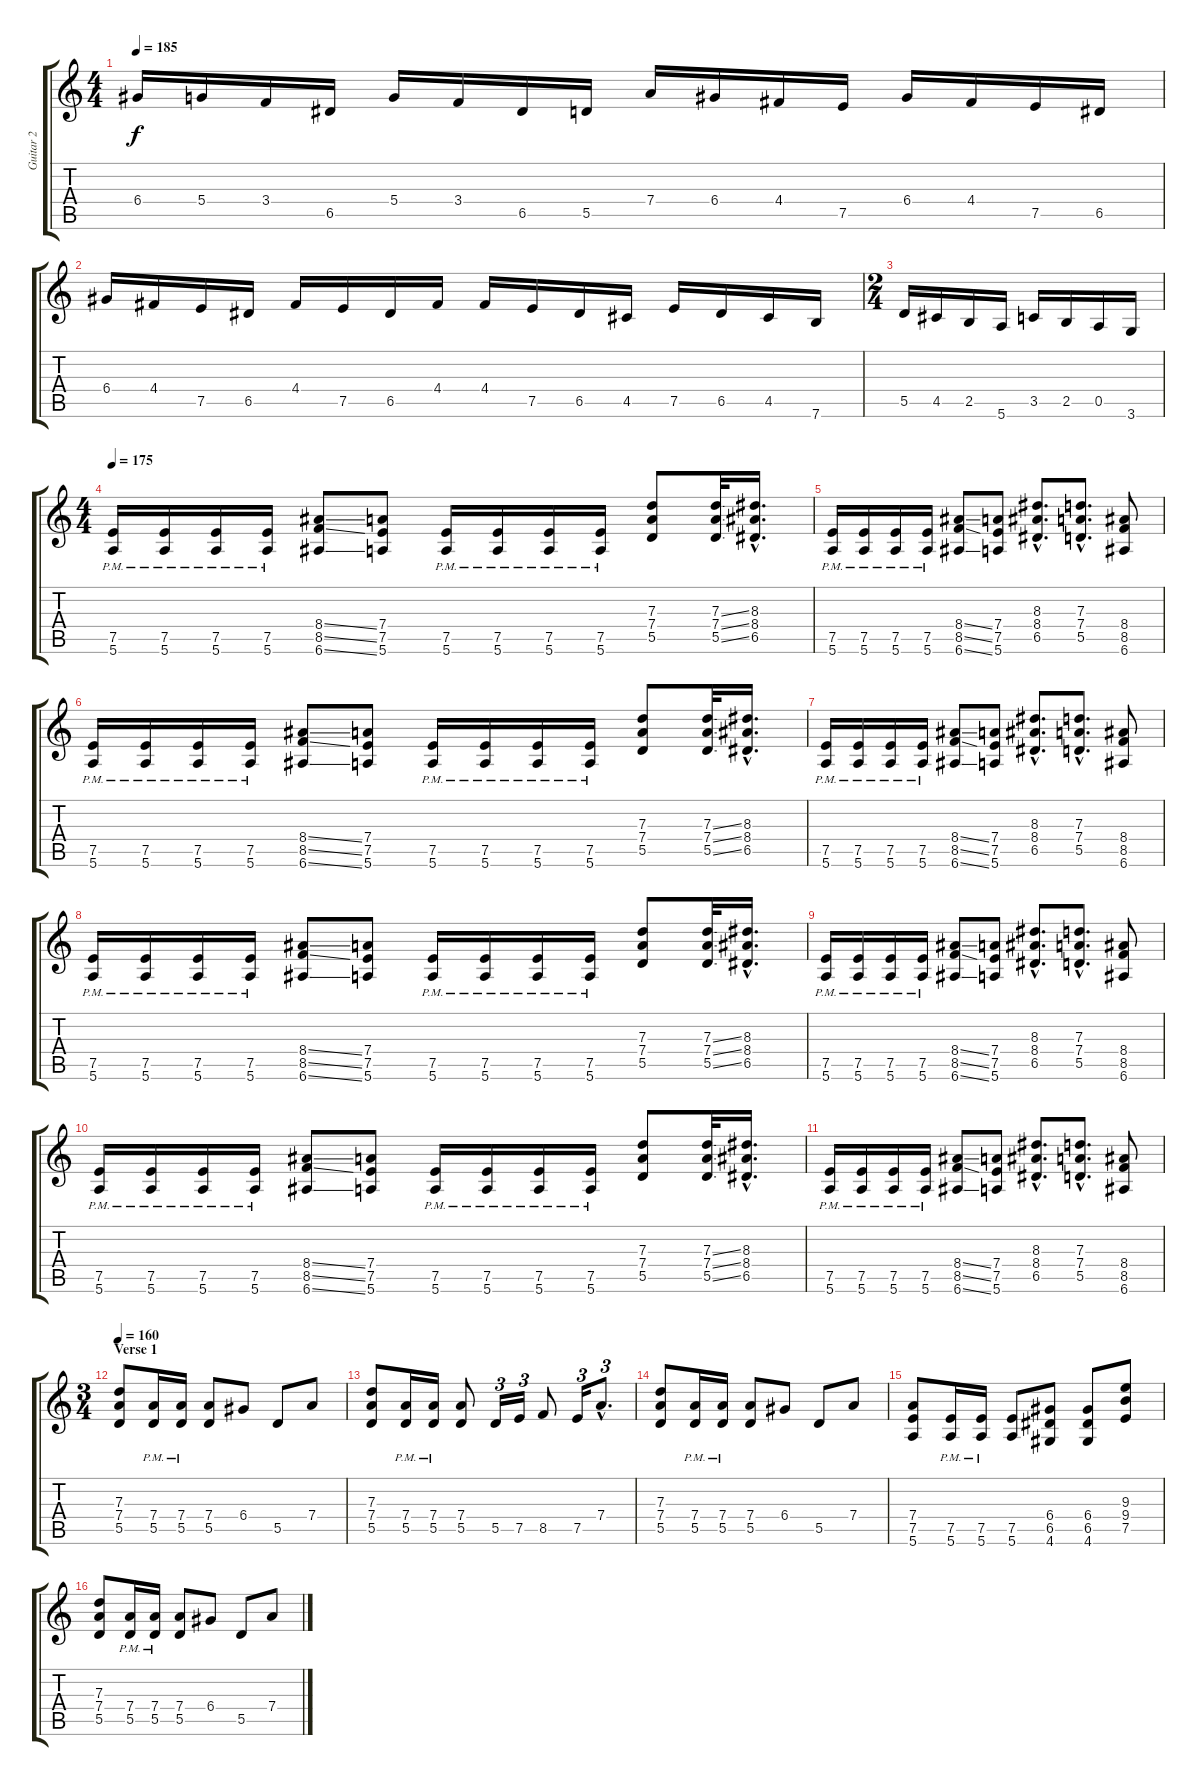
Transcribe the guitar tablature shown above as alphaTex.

\track ("Guitar 2" "Guitar 2") {instrument distortionguitar}
\staff {score tabs}
\tuning (E4 B3 G3 D3 A2 E2) {hide}
\ts (4 4)
\tempo 185
\clef g2
\ks c
6.4.16{dy f} 5.4.16 3.4.16 6.5.16 5.4.16 3.4.16 6.5.16 5.5.16 7.4.16 6.4.16 4.4.16 7.5.16 6.4.16 4.4.16 7.5.16 6.5.16 |
6.4.16 4.4.16 7.5.16 6.5.16 4.4.16 7.5.16 6.5.16 4.4.16 4.4.16 7.5.16 6.5.16 4.5.16 7.5.16 6.5.16 4.5.16 7.6.16 |
\ts (2 4)
5.5.16 4.5.16 2.5.16 5.6.16 3.5.16 2.5.16 0.5.16 3.6.16 |
\ts (4 4)
\tempo 175
(7.5{pm} 5.6{pm}).16 (7.5{pm} 5.6{pm}).16 (7.5{pm} 5.6{pm}).16 (7.5{pm} 5.6{pm}).16 (8.4{ss} 8.5{ss} 6.6{ss}).8 (7.4 7.5 5.6).8 (7.5{pm} 5.6{pm}).16 (7.5{pm} 5.6{pm}).16 (7.5{pm} 5.6{pm}).16 (7.5{pm} 5.6{pm}).16 (7.3 7.4 5.5).8 (7.3{ss} 7.4{ss} 5.5{ss}).32 (8.3{hac} 8.4{hac} 6.5{hac}).16{d} |
(7.5{pm} 5.6{pm}).16 (7.5{pm} 5.6{pm}).16 (7.5{pm} 5.6{pm}).16 (7.5{pm} 5.6{pm}).16 (8.4{ss} 8.5{ss} 6.6{ss}).8 (7.4 7.5 5.6).8 (8.3{hac} 8.4{hac} 6.5{hac}).8{d} (7.3{hac} 7.4{hac} 5.5{hac}).8{d} (8.4 8.5 6.6).8 |
(7.5{pm} 5.6{pm}).16 (7.5{pm} 5.6{pm}).16 (7.5{pm} 5.6{pm}).16 (7.5{pm} 5.6{pm}).16 (8.4{ss} 8.5{ss} 6.6{ss}).8 (7.4 7.5 5.6).8 (7.5{pm} 5.6{pm}).16 (7.5{pm} 5.6{pm}).16 (7.5{pm} 5.6{pm}).16 (7.5{pm} 5.6{pm}).16 (7.3 7.4 5.5).8 (7.3{ss} 7.4{ss} 5.5{ss}).32 (8.3{hac} 8.4{hac} 6.5{hac}).16{d} |
(7.5{pm} 5.6{pm}).16 (7.5{pm} 5.6{pm}).16 (7.5{pm} 5.6{pm}).16 (7.5{pm} 5.6{pm}).16 (8.4{ss} 8.5{ss} 6.6{ss}).8 (7.4 7.5 5.6).8 (8.3{hac} 8.4{hac} 6.5{hac}).8{d} (7.3{hac} 7.4{hac} 5.5{hac}).8{d} (8.4 8.5 6.6).8 |
(7.5{pm} 5.6{pm}).16 (7.5{pm} 5.6{pm}).16 (7.5{pm} 5.6{pm}).16 (7.5{pm} 5.6{pm}).16 (8.4{ss} 8.5{ss} 6.6{ss}).8 (7.4 7.5 5.6).8 (7.5{pm} 5.6{pm}).16 (7.5{pm} 5.6{pm}).16 (7.5{pm} 5.6{pm}).16 (7.5{pm} 5.6{pm}).16 (7.3 7.4 5.5).8 (7.3{ss} 7.4{ss} 5.5{ss}).32 (8.3{hac} 8.4{hac} 6.5{hac}).16{d} |
(7.5{pm} 5.6{pm}).16 (7.5{pm} 5.6{pm}).16 (7.5{pm} 5.6{pm}).16 (7.5{pm} 5.6{pm}).16 (8.4{ss} 8.5{ss} 6.6{ss}).8 (7.4 7.5 5.6).8 (8.3{hac} 8.4{hac} 6.5{hac}).8{d} (7.3{hac} 7.4{hac} 5.5{hac}).8{d} (8.4 8.5 6.6).8 |
(7.5{pm} 5.6{pm}).16 (7.5{pm} 5.6{pm}).16 (7.5{pm} 5.6{pm}).16 (7.5{pm} 5.6{pm}).16 (8.4{ss} 8.5{ss} 6.6{ss}).8 (7.4 7.5 5.6).8 (7.5{pm} 5.6{pm}).16 (7.5{pm} 5.6{pm}).16 (7.5{pm} 5.6{pm}).16 (7.5{pm} 5.6{pm}).16 (7.3 7.4 5.5).8 (7.3{ss} 7.4{ss} 5.5{ss}).32 (8.3{hac} 8.4{hac} 6.5{hac}).16{d} |
(7.5{pm} 5.6{pm}).16 (7.5{pm} 5.6{pm}).16 (7.5{pm} 5.6{pm}).16 (7.5{pm} 5.6{pm}).16 (8.4{ss} 8.5{ss} 6.6{ss}).8 (7.4 7.5 5.6).8 (8.3{hac} 8.4{hac} 6.5{hac}).8{d} (7.3{hac} 7.4{hac} 5.5{hac}).8{d} (8.4 8.5 6.6).8 |
\ts (3 4)
\section ("" "Verse 1")
\tempo 160
(7.3 7.4 5.5).8 (7.4{pm} 5.5{pm}).16 (7.4{pm} 5.5{pm}).16 (7.4 5.5).8 6.4.8 5.5.8 7.4.8 |
(7.3 7.4 5.5).8 (7.4{pm} 5.5{pm}).16 (7.4{pm} 5.5{pm}).16 (7.4 5.5).8 5.5.16{tu (3 2)} 7.5.16{tu (3 2)} 8.5.8 7.5.16{tu (3 2)} 7.4{hac}.8{d tu (3 2)} |
(7.3 7.4 5.5).8 (7.4{pm} 5.5{pm}).16 (7.4{pm} 5.5{pm}).16 (7.4 5.5).8 6.4.8 5.5.8 7.4.8 |
(7.4 7.5 5.6).8 (7.5{pm} 5.6{pm}).16 (7.5{pm} 5.6{pm}).16 (7.5 5.6).8 (6.4 6.5 4.6).8 (6.4 6.5 4.6).8 (9.3 9.4 7.5).8 |
(7.3 7.4 5.5).8 (7.4{pm} 5.5{pm}).16 (7.4{pm} 5.5{pm}).16 (7.4 5.5).8 6.4.8 5.5.8 7.4.8
